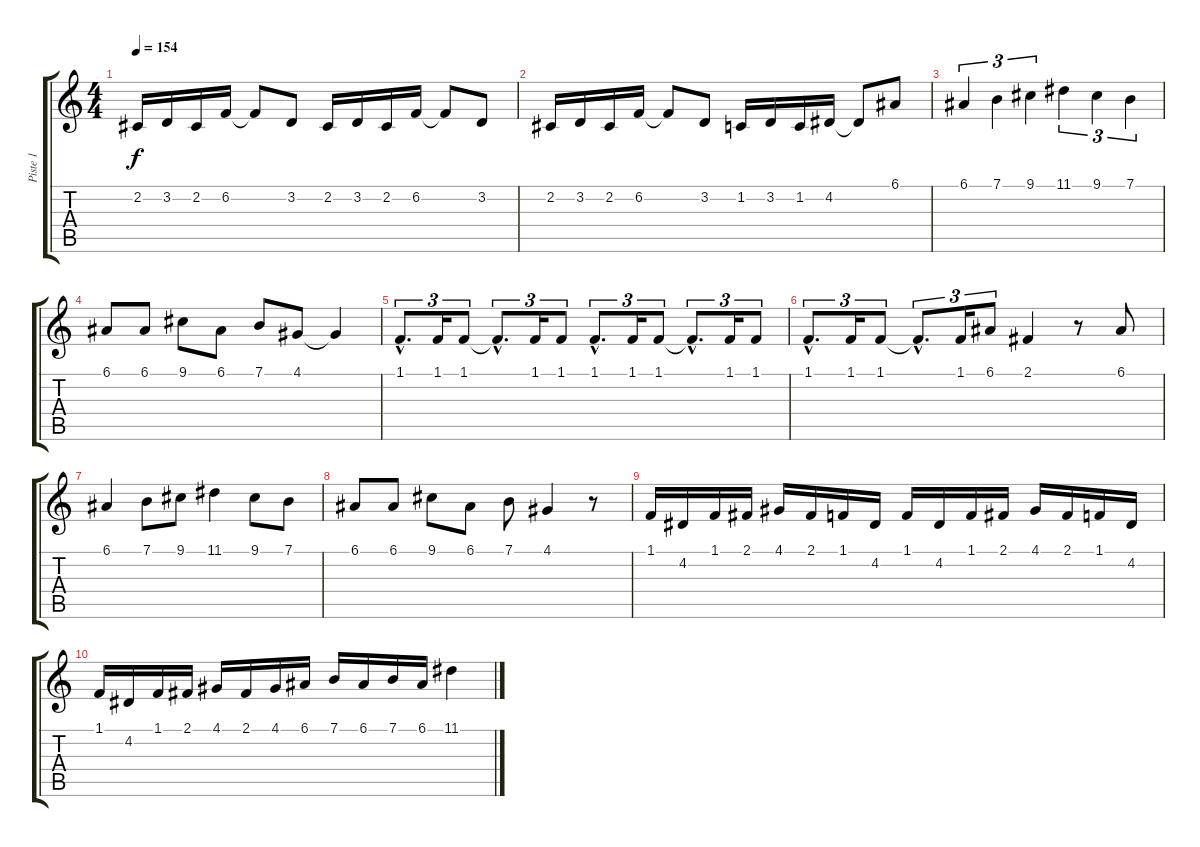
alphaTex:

\track ("Piste 1" "Piste 1") {instrument trumpet}
\staff {score tabs}
\tuning (E4 B3 G3 D3 A2 E2) {hide}
\ts (4 4)
\tempo 154
\clef g2
\ks c
2.2.16{dy f} 3.2.16 2.2.16 6.2.16 6.2{t}.8 3.2.8 2.2.16 3.2.16 2.2.16 6.2.16 6.2{t}.8 3.2.8 |
2.2.16 3.2.16 2.2.16 6.2.16 6.2{t}.8 3.2.8 1.2.16 3.2.16 1.2.16 4.2.16 4.2{t}.8 6.1.8 |
6.1.4{tu (3 2)} 7.1.4{tu (3 2)} 9.1.4{tu (3 2)} 11.1.4{tu (3 2)} 9.1.4{tu (3 2)} 7.1.4{tu (3 2)} |
6.1.8 6.1.8 9.1.8 6.1.8 7.1.8 4.1.8 4.1{t}.4 |
1.1{hac}.8{d tu (3 2)} 1.1.16{tu (3 2)} 1.1.8{tu (3 2)} 1.1{hac t}.8{d tu (3 2)} 1.1.16{tu (3 2)} 1.1.8{tu (3 2)} 1.1{hac}.8{d tu (3 2)} 1.1.16{tu (3 2)} 1.1.8{tu (3 2)} 1.1{hac t}.8{d tu (3 2)} 1.1.16{tu (3 2)} 1.1.8{tu (3 2)} |
1.1{hac}.8{d tu (3 2)} 1.1.16{tu (3 2)} 1.1.8{tu (3 2)} 1.1{hac t}.8{d tu (3 2)} 1.1.16{tu (3 2)} 6.1.8{tu (3 2)} 2.1.4 r.8 6.1.8 |
6.1.4 7.1.8 9.1.8 11.1.4 9.1.8 7.1.8 |
6.1.8 6.1.8 9.1.8 6.1.8 7.1.8 4.1.4 r.8 |
1.1.16 4.2.16 1.1.16 2.1.16 4.1.16 2.1.16 1.1.16 4.2.16 1.1.16 4.2.16 1.1.16 2.1.16 4.1.16 2.1.16 1.1.16 4.2.16 |
1.1.16 4.2.16 1.1.16 2.1.16 4.1.16 2.1.16 4.1.16 6.1.16 7.1.16 6.1.16 7.1.16 6.1.16 11.1.4
